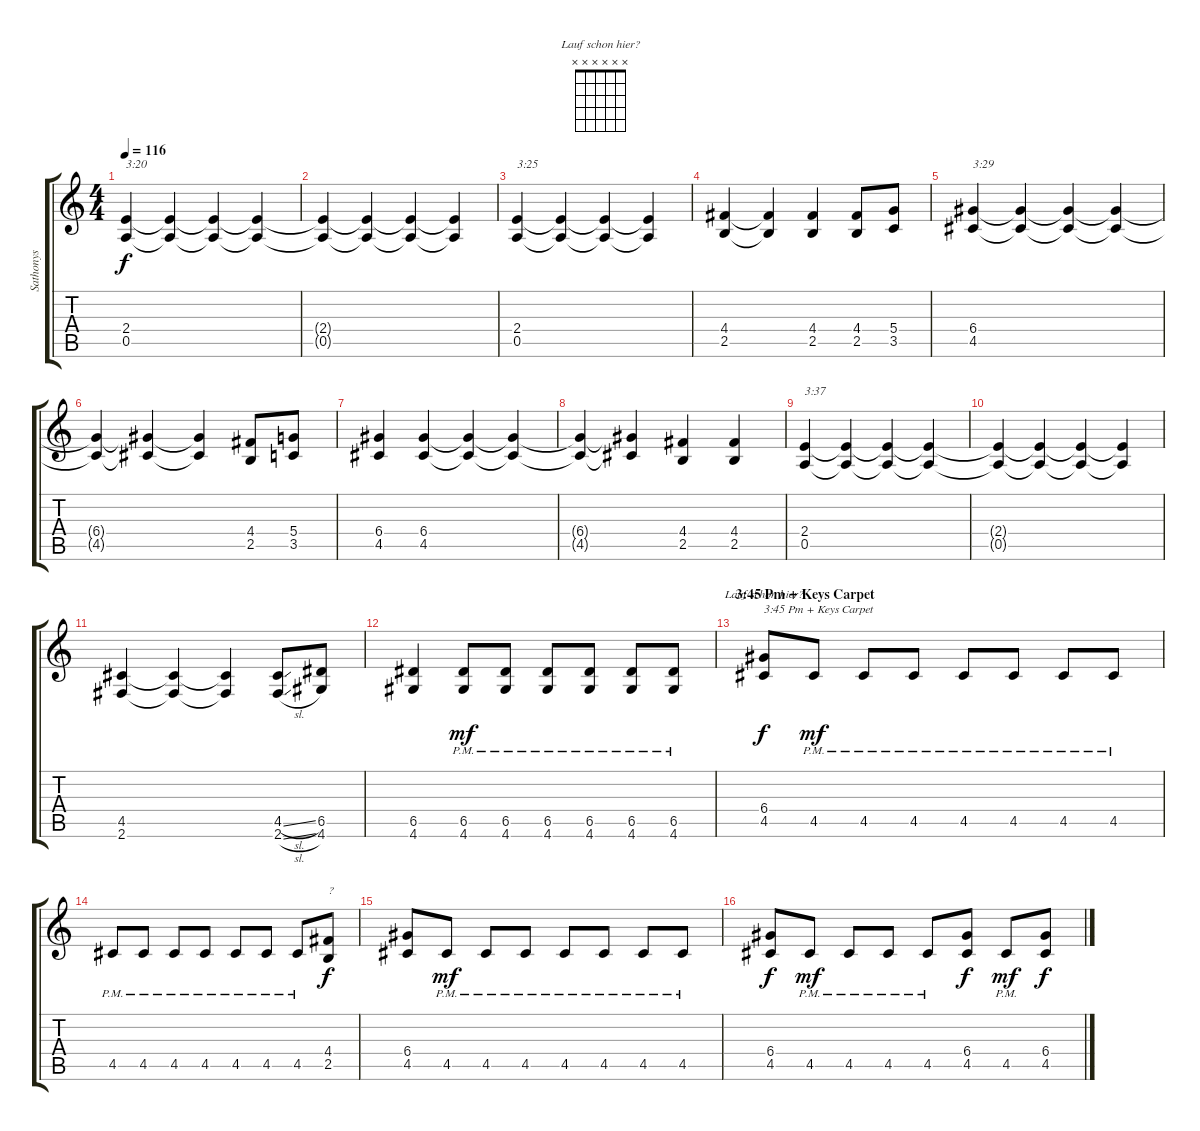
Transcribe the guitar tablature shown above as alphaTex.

\track ("Sathonys" "Sathonys") {instrument distortionguitar}
\staff {score tabs}
\tuning (E4 B3 G3 D3 A2 E2) {hide}
\chord ("Lauf schon hier?" x x x x x x)
\ts (4 4)
\tempo 116
\clef g2
\ks c
(2.4 0.5).4{txt "3:20" dy f} (2.4{t} 0.5{t}).4 (2.4{t} 0.5{t}).4 (2.4{t} 0.5{t}).4 |
(2.4{t} 0.5{t}).4 (2.4{t} 0.5{t}).4 (2.4{t} 0.5{t}).4 (2.4{t} 0.5{t}).4 |
(2.4 0.5).4{txt "3:25"} (2.4{t} 0.5{t}).4 (2.4{t} 0.5{t}).4 (2.4{t} 0.5{t}).4 |
(4.4 2.5).4 (4.4{t} 2.5{t}).4 (4.4 2.5).4 (4.4 2.5).8 (5.4 3.5).8 |
(6.4 4.5).4{txt "3:29"} (6.4{t} 4.5{t}).4 (6.4{t} 4.5{t}).4 (6.4{t} 4.5{t}).4 |
(6.4{t} 4.5{t}).4 (6.4{t} 4.5{t}).4 (6.4{t} 4.5{t}).4 (4.4 2.5).8 (5.4 3.5).8 |
(6.4 4.5).4 (6.4 4.5).4 (6.4{t} 4.5{t}).4 (6.4{t} 4.5{t}).4 |
(6.4{t} 4.5{t}).4 (6.4{t} 4.5{t}).4 (4.4 2.5).4 (4.4 2.5).4 |
(2.4 0.5).4{txt "3:37"} (2.4{t} 0.5{t}).4 (2.4{t} 0.5{t}).4 (2.4{t} 0.5{t}).4 |
(2.4{t} 0.5{t}).4 (2.4{t} 0.5{t}).4 (2.4{t} 0.5{t}).4 (2.4{t} 0.5{t}).4 |
(4.5 2.6).4 (4.5{t} 2.6{t}).4 (4.5{t} 2.6{t}).4 (4.5{sl} 2.6{sl}).8 (6.5 4.6).8 |
(6.5 4.6).4 (6.5{pm} 4.6{pm}).8{dy mf} (6.5{pm} 4.6{pm}).8 (6.5{pm} 4.6{pm}).8 (6.5{pm} 4.6{pm}).8 (6.5{pm} 4.6{pm}).8 (6.5{pm} 4.6{pm}).8 |
\section ("" "3:45 Pm + Keys Carpet")
(6.4 4.5).8{ch "Lauf schon hier?" txt "3:45 Pm + Keys Carpet" dy f} 4.5{pm}.8{dy mf} 4.5{pm}.8 4.5{pm}.8 4.5{pm}.8 4.5{pm}.8 4.5{pm}.8 4.5{pm}.8 |
4.5{pm}.8 4.5{pm}.8 4.5{pm}.8 4.5{pm}.8 4.5{pm}.8 4.5{pm}.8 4.5{pm}.8 (4.4 2.5).8{txt "?" dy f} |
(6.4 4.5).8 4.5{pm}.8{dy mf} 4.5{pm}.8 4.5{pm}.8 4.5{pm}.8 4.5{pm}.8 4.5{pm}.8 4.5{pm}.8 |
(6.4 4.5).8{dy f} 4.5{pm}.8{dy mf} 4.5{pm}.8 4.5{pm}.8 4.5{pm}.8 (6.4 4.5).8{dy f} 4.5{pm}.8{dy mf} (6.4 4.5).8{dy f}
